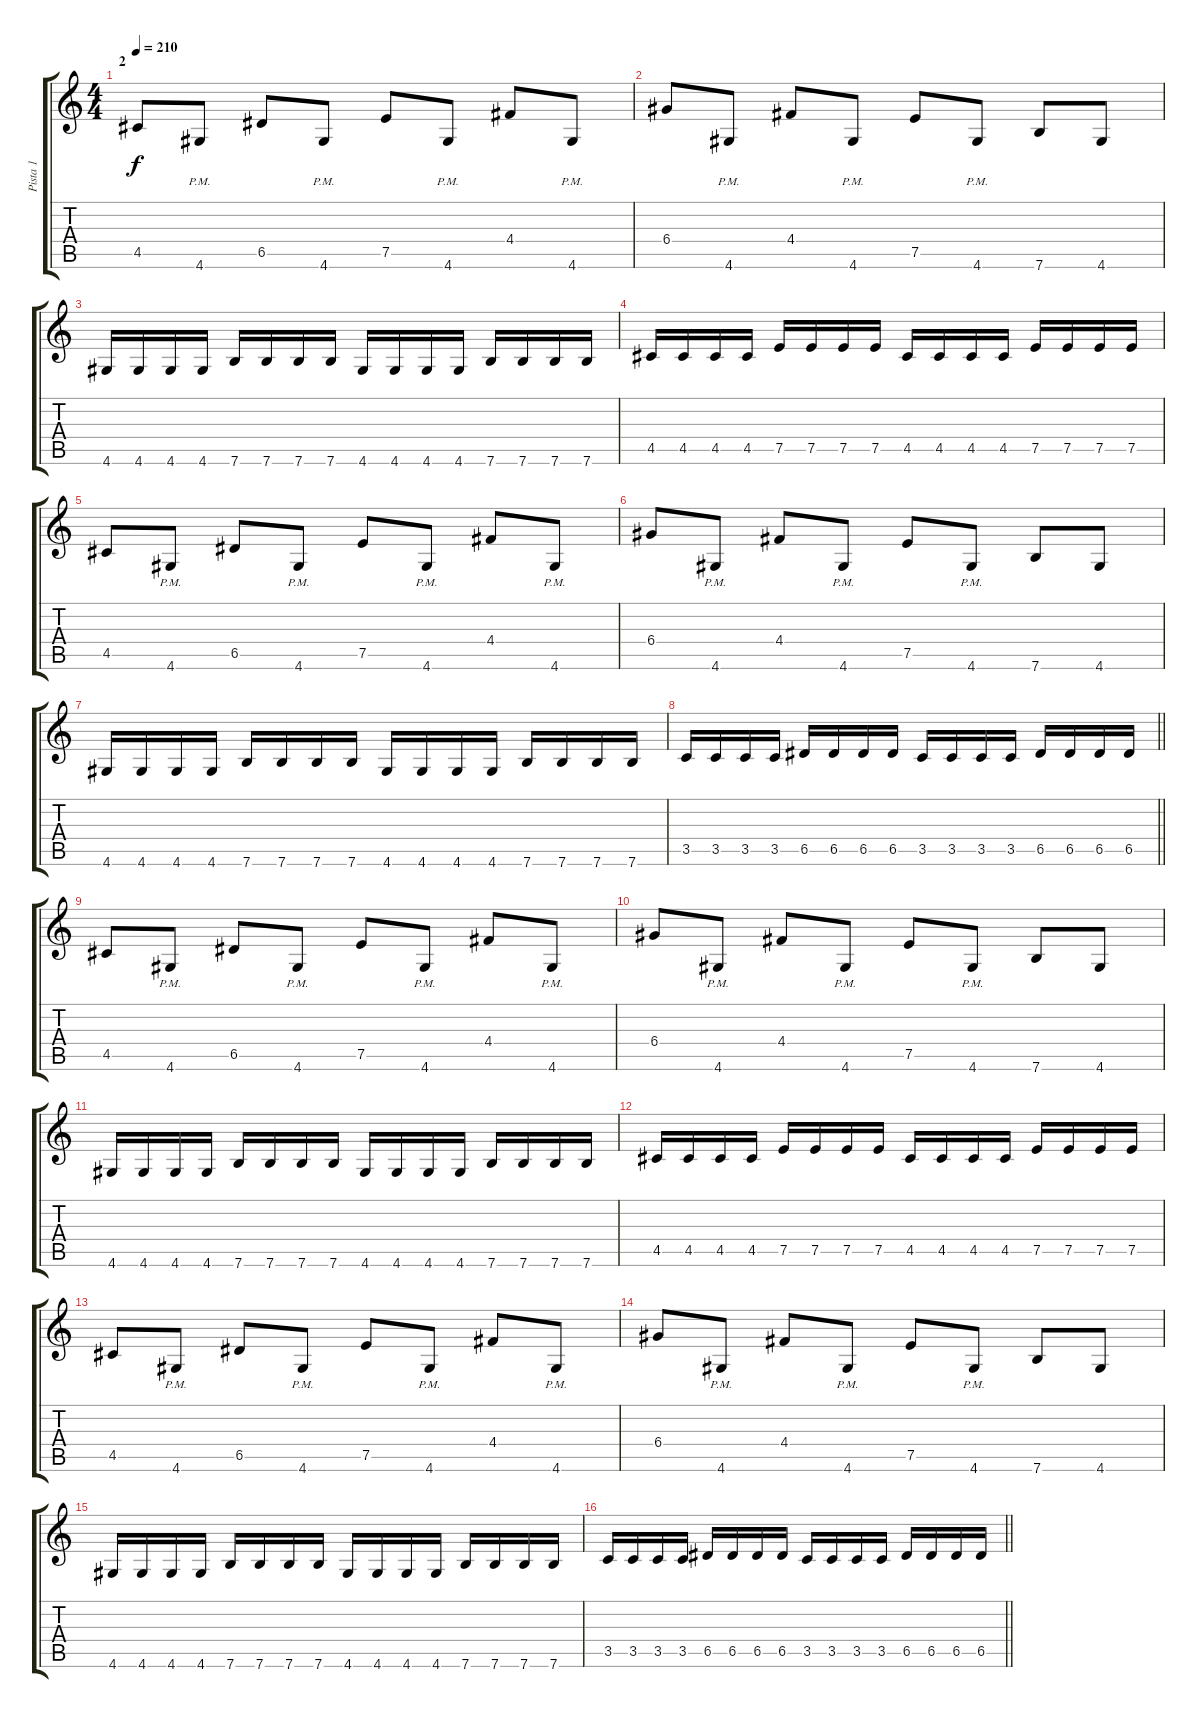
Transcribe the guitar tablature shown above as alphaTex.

\track ("Pista 1" "Pista 1") {instrument overdrivenguitar}
\staff {score tabs}
\tuning (E4 B3 G3 D3 A2 E2) {hide}
\ts (4 4)
\section ("" "2")
\tempo 210
\clef g2
\ks c
4.5.8{dy f} 4.6{pm}.8 6.5.8 4.6{pm}.8 7.5.8 4.6{pm}.8 4.4.8 4.6{pm}.8 |
6.4.8 4.6{pm}.8 4.4.8 4.6{pm}.8 7.5.8 4.6{pm}.8 7.6.8 4.6.8 |
4.6.16 4.6.16 4.6.16 4.6.16 7.6.16 7.6.16 7.6.16 7.6.16 4.6.16 4.6.16 4.6.16 4.6.16 7.6.16 7.6.16 7.6.16 7.6.16 |
4.5.16 4.5.16 4.5.16 4.5.16 7.5.16 7.5.16 7.5.16 7.5.16 4.5.16 4.5.16 4.5.16 4.5.16 7.5.16 7.5.16 7.5.16 7.5.16 |
4.5.8 4.6{pm}.8 6.5.8 4.6{pm}.8 7.5.8 4.6{pm}.8 4.4.8 4.6{pm}.8 |
6.4.8 4.6{pm}.8 4.4.8 4.6{pm}.8 7.5.8 4.6{pm}.8 7.6.8 4.6.8 |
4.6.16 4.6.16 4.6.16 4.6.16 7.6.16 7.6.16 7.6.16 7.6.16 4.6.16 4.6.16 4.6.16 4.6.16 7.6.16 7.6.16 7.6.16 7.6.16 |
\barLineRight lightlight
3.5.16 3.5.16 3.5.16 3.5.16 6.5.16 6.5.16 6.5.16 6.5.16 3.5.16 3.5.16 3.5.16 3.5.16 6.5.16 6.5.16 6.5.16 6.5.16 |
4.5.8 4.6{pm}.8 6.5.8 4.6{pm}.8 7.5.8 4.6{pm}.8 4.4.8 4.6{pm}.8 |
6.4.8 4.6{pm}.8 4.4.8 4.6{pm}.8 7.5.8 4.6{pm}.8 7.6.8 4.6.8 |
4.6.16 4.6.16 4.6.16 4.6.16 7.6.16 7.6.16 7.6.16 7.6.16 4.6.16 4.6.16 4.6.16 4.6.16 7.6.16 7.6.16 7.6.16 7.6.16 |
4.5.16 4.5.16 4.5.16 4.5.16 7.5.16 7.5.16 7.5.16 7.5.16 4.5.16 4.5.16 4.5.16 4.5.16 7.5.16 7.5.16 7.5.16 7.5.16 |
4.5.8 4.6{pm}.8 6.5.8 4.6{pm}.8 7.5.8 4.6{pm}.8 4.4.8 4.6{pm}.8 |
6.4.8 4.6{pm}.8 4.4.8 4.6{pm}.8 7.5.8 4.6{pm}.8 7.6.8 4.6.8 |
4.6.16 4.6.16 4.6.16 4.6.16 7.6.16 7.6.16 7.6.16 7.6.16 4.6.16 4.6.16 4.6.16 4.6.16 7.6.16 7.6.16 7.6.16 7.6.16 |
\barLineRight lightlight
3.5.16 3.5.16 3.5.16 3.5.16 6.5.16 6.5.16 6.5.16 6.5.16 3.5.16 3.5.16 3.5.16 3.5.16 6.5.16 6.5.16 6.5.16 6.5.16
